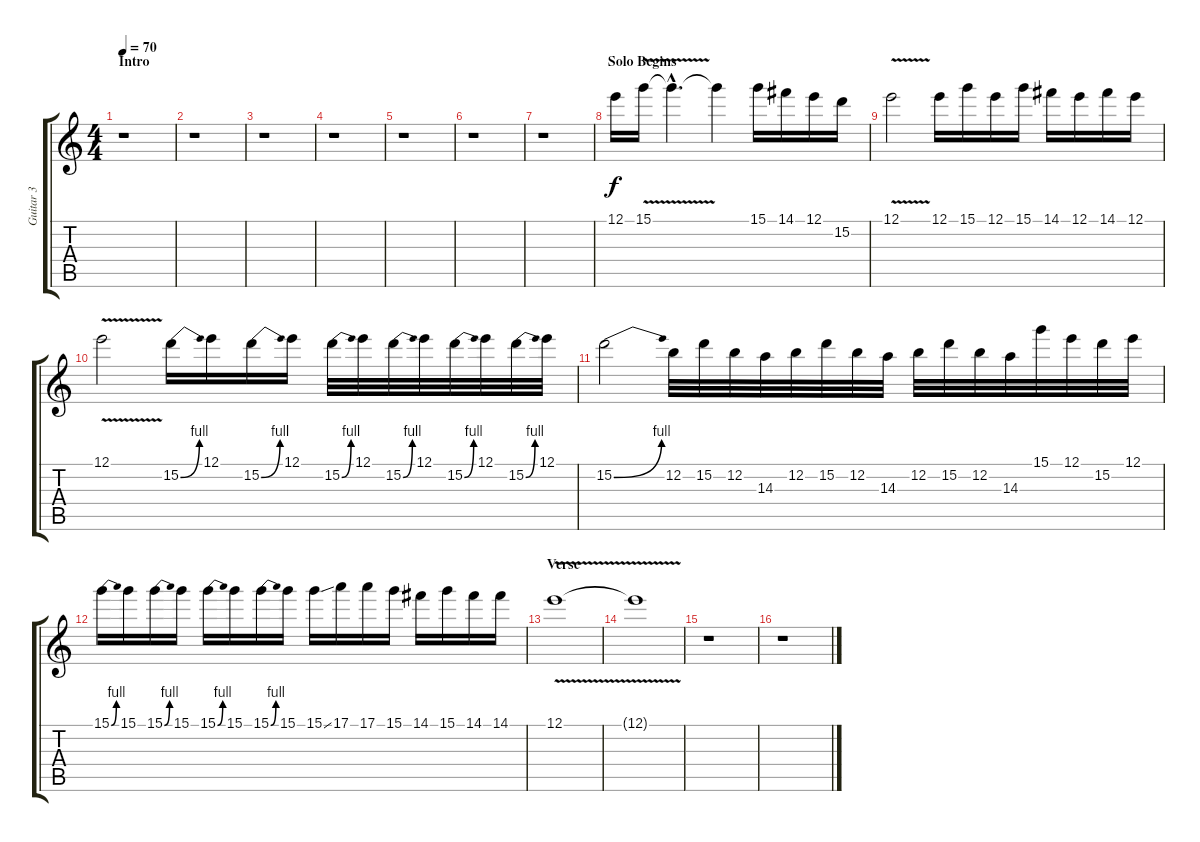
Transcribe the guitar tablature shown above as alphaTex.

\track ("Guitar 3" "Guitar 3") {instrument overdrivenguitar}
\staff {score tabs}
\tuning (E4 B3 G3 D3 A2 D2) {hide}
\ts (4 4)
\section ("" "Intro")
\tempo 70
\clef g2
\ks c
r.1{dy f instrument overdrivenguitar} |
r.1 |
r.1 |
r.1 |
r.1 |
r.1 |
r.1 |
\section ("" "Solo Begins")
12.1.16 15.1{v}.16 15.1{hac t}.4{d} 15.1{t}.4 15.1.16 14.1.16 12.1.16 15.2.16 |
12.1{v}.2 12.1.16 15.1.16 12.1.16 15.1.16 14.1.16 12.1.16 14.1.16 12.1.16 |
12.1{v}.2 15.2{be (bend 0 0 60 4)}.16 12.1.16 15.2{be (bend 0 0 60 4)}.16 12.1.16 15.2{be (bend 0 0 60 4)}.32 12.1.32 15.2{be (bend 0 0 60 4)}.32 12.1.32 15.2{be (bend 0 0 60 4)}.32 12.1.32 15.2{be (bend 0 0 60 4)}.32 12.1.32 |
15.2{be (bend 0 0 60 4)}.2 12.2.32 15.2.32 12.2.32 14.3.32 12.2.32 15.2.32 12.2.32 14.3.32 12.2.32 15.2.32 12.2.32 14.3.32 15.1.32 12.1.32 15.2.32 12.1.32 |
15.1{be (bend 0 0 60 4)}.16 15.1.16 15.1{be (bend 0 0 60 4)}.16 15.1.16 15.1{be (bend 0 0 60 4)}.16 15.1.16 15.1{be (bend 0 0 60 4)}.16 15.1.16 15.1{ss}.16 17.1.16 17.1.16 15.1.16 14.1.16 15.1.16 14.1.16 14.1.16 |
\section ("" "Verse")
12.1{v}.1{volume 0} |
12.1{t}.1 |
r.1 |
r.1
